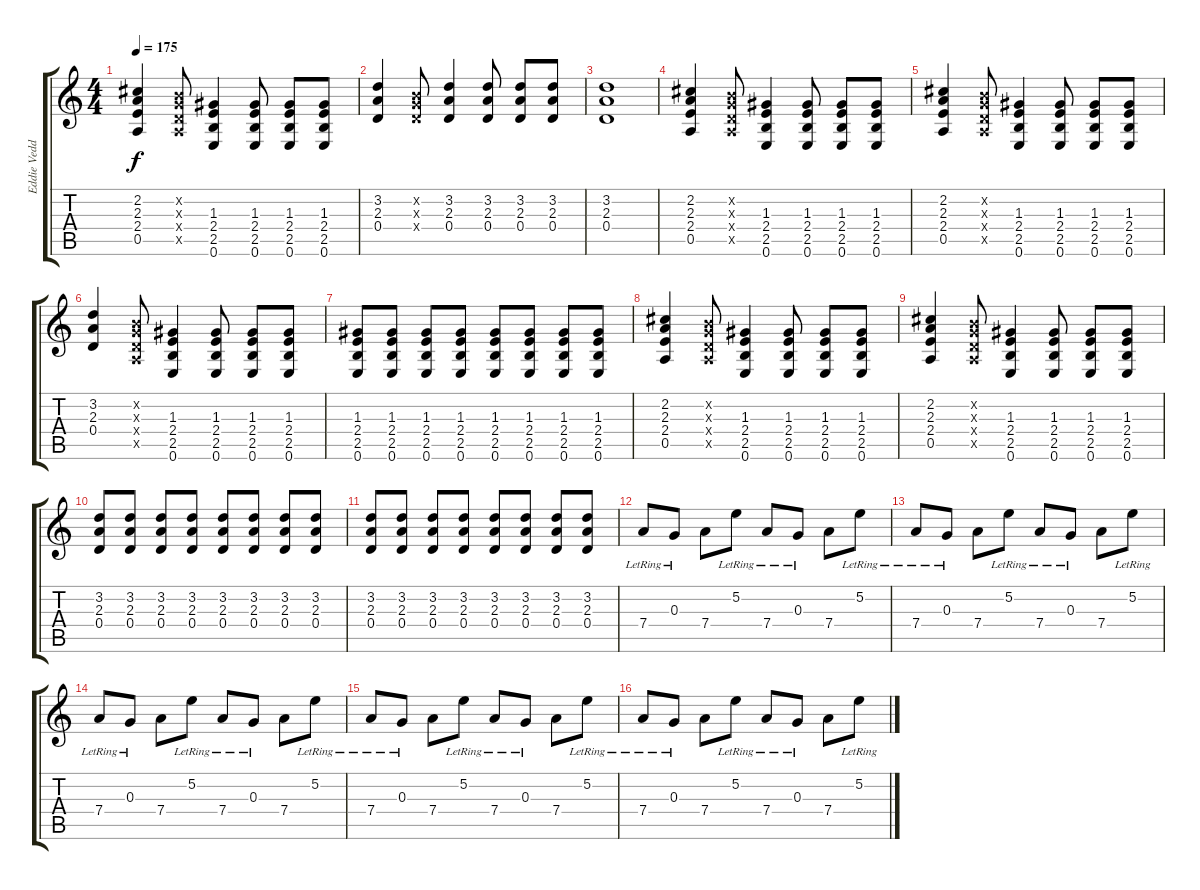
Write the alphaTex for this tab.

\track ("Eddie Vedder" "Eddie Vedd") {instrument distortionguitar}
\staff {score tabs}
\tuning (E4 B3 G3 D3 A2 E2) {hide}
\ts (4 4)
\tempo 175
\clef g2
\ks c
(2.2 2.3 2.4 0.5).4{dy f} (0.2{x} 0.3{x} 0.4{x} 0.5{x}).8 (1.3 2.4 2.5 0.6).4 (1.3 2.4 2.5 0.6).8 (1.3 2.4 2.5 0.6).8 (1.3 2.4 2.5 0.6).8 |
(3.2 2.3 0.4).4 (0.2{x} 0.3{x} 0.4{x}).8 (3.2 2.3 0.4).4 (3.2 2.3 0.4).8 (3.2 2.3 0.4).8 (3.2 2.3 0.4).8 |
(3.2 2.3 0.4).1 |
(2.2 2.3 2.4 0.5).4 (0.2{x} 0.3{x} 0.4{x} 0.5{x}).8 (1.3 2.4 2.5 0.6).4 (1.3 2.4 2.5 0.6).8 (1.3 2.4 2.5 0.6).8 (1.3 2.4 2.5 0.6).8 |
(2.2 2.3 2.4 0.5).4 (0.2{x} 0.3{x} 0.4{x} 0.5{x}).8 (1.3 2.4 2.5 0.6).4 (1.3 2.4 2.5 0.6).8 (1.3 2.4 2.5 0.6).8 (1.3 2.4 2.5 0.6).8 |
(3.2 2.3 0.4).4 (0.2{x} 0.3{x} 0.4{x} 0.5{x}).8 (1.3 2.4 2.5 0.6).4 (1.3 2.4 2.5 0.6).8 (1.3 2.4 2.5 0.6).8 (1.3 2.4 2.5 0.6).8 |
(1.3 2.4 2.5 0.6).8 (1.3 2.4 2.5 0.6).8 (1.3 2.4 2.5 0.6).8 (1.3 2.4 2.5 0.6).8 (1.3 2.4 2.5 0.6).8 (1.3 2.4 2.5 0.6).8 (1.3 2.4 2.5 0.6).8 (1.3 2.4 2.5 0.6).8 |
(2.2 2.3 2.4 0.5).4 (0.2{x} 0.3{x} 0.4{x} 0.5{x}).8 (1.3 2.4 2.5 0.6).4 (1.3 2.4 2.5 0.6).8 (1.3 2.4 2.5 0.6).8 (1.3 2.4 2.5 0.6).8 |
(2.2 2.3 2.4 0.5).4 (0.2{x} 0.3{x} 0.4{x} 0.5{x}).8 (1.3 2.4 2.5 0.6).4 (1.3 2.4 2.5 0.6).8 (1.3 2.4 2.5 0.6).8 (1.3 2.4 2.5 0.6).8 |
(3.2 2.3 0.4).8 (3.2 2.3 0.4).8 (3.2 2.3 0.4).8 (3.2 2.3 0.4).8 (3.2 2.3 0.4).8 (3.2 2.3 0.4).8 (3.2 2.3 0.4).8 (3.2 2.3 0.4).8 |
(3.2 2.3 0.4).8 (3.2 2.3 0.4).8 (3.2 2.3 0.4).8 (3.2 2.3 0.4).8 (3.2 2.3 0.4).8 (3.2 2.3 0.4).8 (3.2 2.3 0.4).8 (3.2 2.3 0.4).8 |
7.4{lr}.8 0.3{lr}.8 7.4.8 5.2{lr}.8 7.4{lr}.8 0.3{lr}.8 7.4.8 5.2{lr}.8 |
7.4{lr}.8 0.3{lr}.8 7.4.8 5.2{lr}.8 7.4{lr}.8 0.3{lr}.8 7.4.8 5.2{lr}.8 |
7.4{lr}.8 0.3{lr}.8 7.4.8 5.2{lr}.8 7.4{lr}.8 0.3{lr}.8 7.4.8 5.2{lr}.8 |
7.4{lr}.8 0.3{lr}.8 7.4.8 5.2{lr}.8 7.4{lr}.8 0.3{lr}.8 7.4.8 5.2{lr}.8 |
7.4{lr}.8 0.3{lr}.8 7.4.8 5.2{lr}.8 7.4{lr}.8 0.3{lr}.8 7.4.8 5.2{lr}.8
